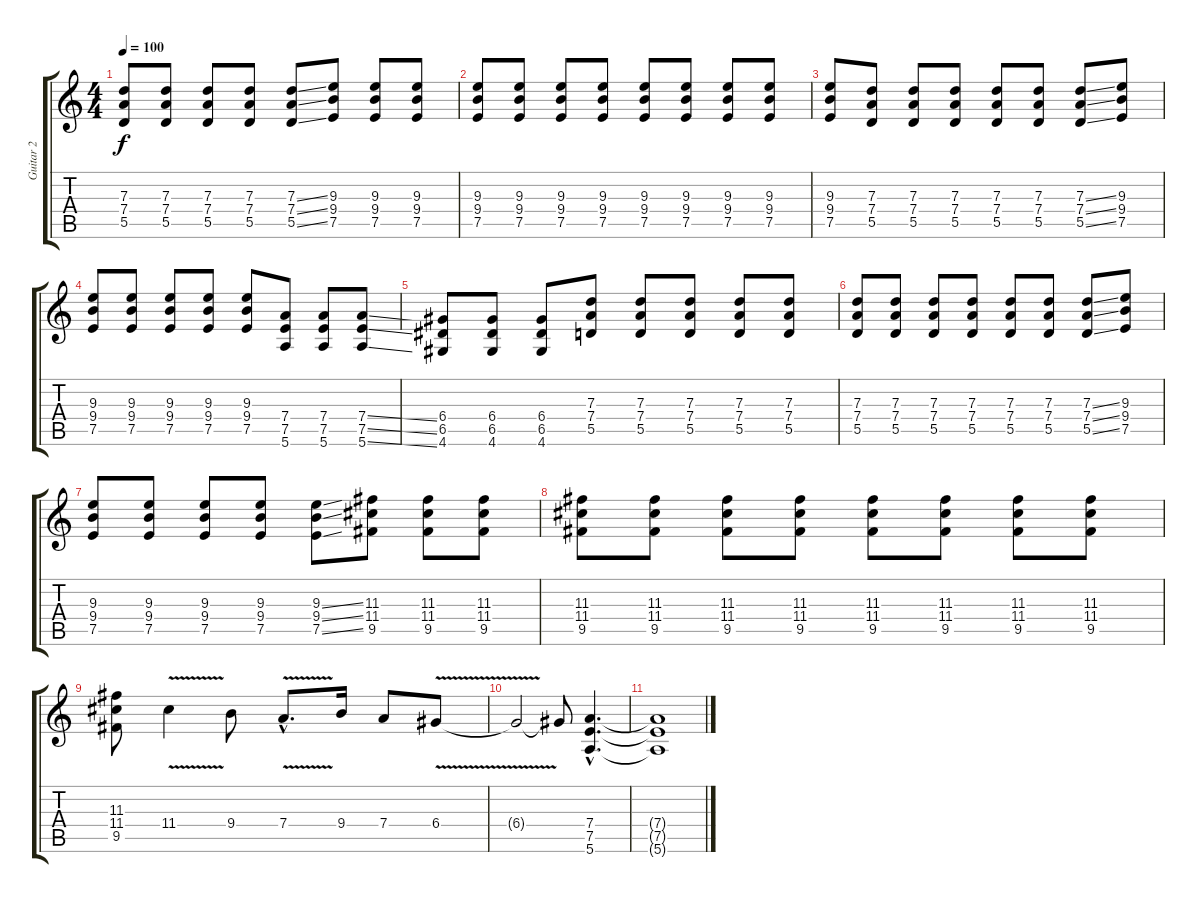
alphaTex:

\track ("Guitar 2" "Guitar 2") {instrument distortionguitar}
\staff {score tabs}
\tuning (E4 B3 G3 D3 A2 E2) {hide}
\ts (4 4)
\tempo 100
\clef g2
\ks c
(7.3 7.4 5.5).8{dy f} (7.3 7.4 5.5).8 (7.3 7.4 5.5).8 (7.3 7.4 5.5).8 (7.3{ss} 7.4{ss} 5.5{ss}).8 (9.3 9.4 7.5).8 (9.3 9.4 7.5).8 (9.3 9.4 7.5).8 |
(9.3 9.4 7.5).8 (9.3 9.4 7.5).8 (9.3 9.4 7.5).8 (9.3 9.4 7.5).8 (9.3 9.4 7.5).8 (9.3 9.4 7.5).8 (9.3 9.4 7.5).8 (9.3 9.4 7.5).8 |
(9.3 9.4 7.5).8 (7.3 7.4 5.5).8 (7.3 7.4 5.5).8 (7.3 7.4 5.5).8 (7.3 7.4 5.5).8 (7.3 7.4 5.5).8 (7.3{ss} 7.4{ss} 5.5{ss}).8 (9.3 9.4 7.5).8 |
(9.3 9.4 7.5).8 (9.3 9.4 7.5).8 (9.3 9.4 7.5).8 (9.3 9.4 7.5).8 (9.3 9.4 7.5).8 (7.4 7.5 5.6).8 (7.4 7.5 5.6).8 (7.4{ss} 7.5{ss} 5.6{ss}).8 |
(6.4 6.5 4.6).8 (6.4 6.5 4.6).8 (6.4 6.5 4.6).8 (7.3 7.4 5.5).8 (7.3 7.4 5.5).8 (7.3 7.4 5.5).8 (7.3 7.4 5.5).8 (7.3 7.4 5.5).8 |
(7.3 7.4 5.5).8 (7.3 7.4 5.5).8 (7.3 7.4 5.5).8 (7.3 7.4 5.5).8 (7.3 7.4 5.5).8 (7.3 7.4 5.5).8 (7.3{ss} 7.4{ss} 5.5{ss}).8 (9.3 9.4 7.5).8 |
(9.3 9.4 7.5).8 (9.3 9.4 7.5).8 (9.3 9.4 7.5).8 (9.3 9.4 7.5).8 (9.3{ss} 9.4{ss} 7.5{ss}).8 (11.3 11.4 9.5).8 (11.3 11.4 9.5).8 (11.3 11.4 9.5).8 |
(11.3 11.4 9.5).8 (11.3 11.4 9.5).8 (11.3 11.4 9.5).8 (11.3 11.4 9.5).8 (11.3 11.4 9.5).8 (11.3 11.4 9.5).8 (11.3 11.4 9.5).8 (11.3 11.4 9.5).8 |
(11.3 11.4 9.5).8 11.4{v}.4 9.4.8 7.4{v hac}.8{d} 9.4.16 7.4.8 6.4{v}.8 |
6.4{t}.2 6.4{t}.8 (7.4{hac} 7.5{hac} 5.6{hac}).4{d} |
(7.4{t} 7.5{t} 5.6{t}).1
